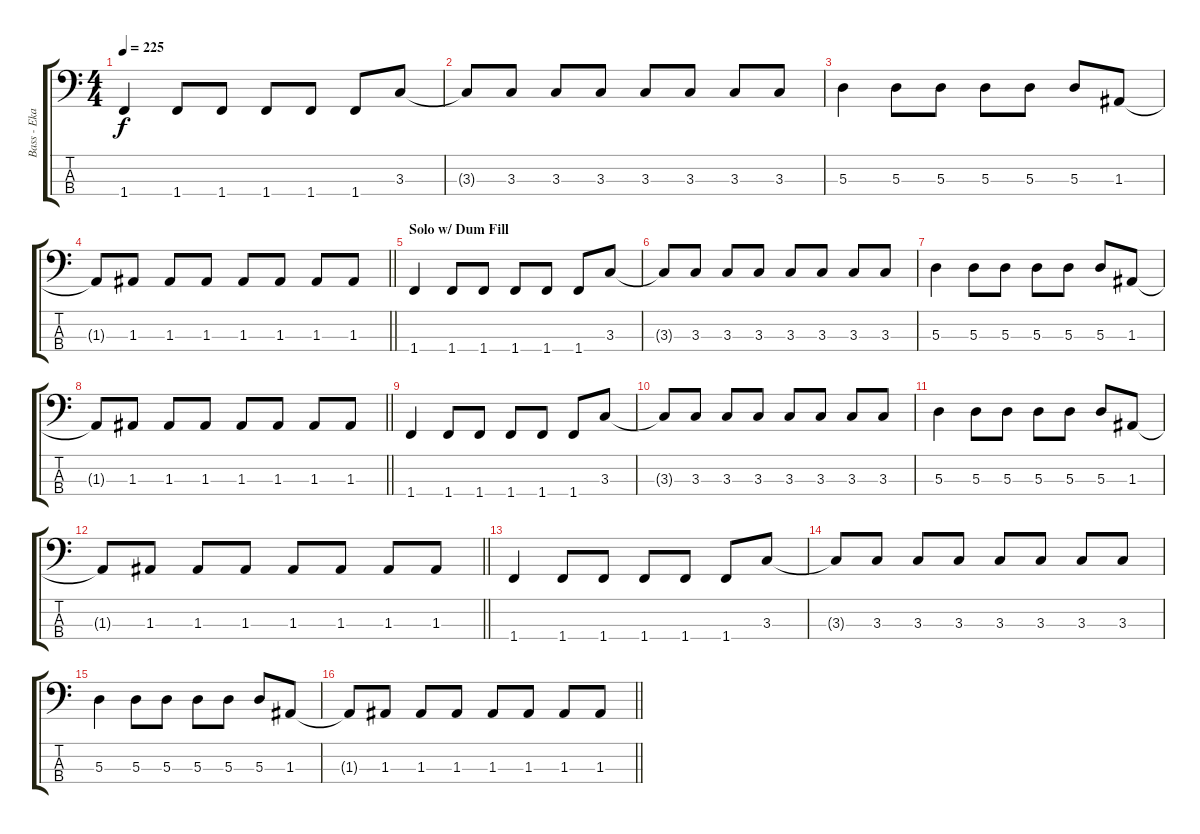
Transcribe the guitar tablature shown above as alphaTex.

\track ("Bass - Eka Rock" "Bass - Eka") {instrument electricbasspick}
\staff {score tabs}
\tuning (G2 D2 A1 E1) {hide}
\ts (4 4)
\tempo 225
\clef f4
\ks c
1.4.4{dy f} 1.4.8 1.4.8 1.4.8 1.4.8 1.4.8 3.3.8 |
3.3{t}.8 3.3.8 3.3.8 3.3.8 3.3.8 3.3.8 3.3.8 3.3.8 |
5.3.4 5.3.8 5.3.8 5.3.8 5.3.8 5.3.8 1.3.8 |
\barLineRight lightlight
1.3{t}.8 1.3.8 1.3.8 1.3.8 1.3.8 1.3.8 1.3.8 1.3.8 |
\section ("" "Solo w/ Dum Fill")
1.4.4 1.4.8 1.4.8 1.4.8 1.4.8 1.4.8 3.3.8 |
3.3{t}.8 3.3.8 3.3.8 3.3.8 3.3.8 3.3.8 3.3.8 3.3.8 |
5.3.4 5.3.8 5.3.8 5.3.8 5.3.8 5.3.8 1.3.8 |
\barLineRight lightlight
1.3{t}.8 1.3.8 1.3.8 1.3.8 1.3.8 1.3.8 1.3.8 1.3.8 |
1.4.4 1.4.8 1.4.8 1.4.8 1.4.8 1.4.8 3.3.8 |
3.3{t}.8 3.3.8 3.3.8 3.3.8 3.3.8 3.3.8 3.3.8 3.3.8 |
5.3.4 5.3.8 5.3.8 5.3.8 5.3.8 5.3.8 1.3.8 |
\barLineRight lightlight
1.3{t}.8 1.3.8 1.3.8 1.3.8 1.3.8 1.3.8 1.3.8 1.3.8 |
1.4.4 1.4.8 1.4.8 1.4.8 1.4.8 1.4.8 3.3.8 |
3.3{t}.8 3.3.8 3.3.8 3.3.8 3.3.8 3.3.8 3.3.8 3.3.8 |
5.3.4 5.3.8 5.3.8 5.3.8 5.3.8 5.3.8 1.3.8 |
\barLineRight lightlight
1.3{t}.8 1.3.8 1.3.8 1.3.8 1.3.8 1.3.8 1.3.8 1.3.8
